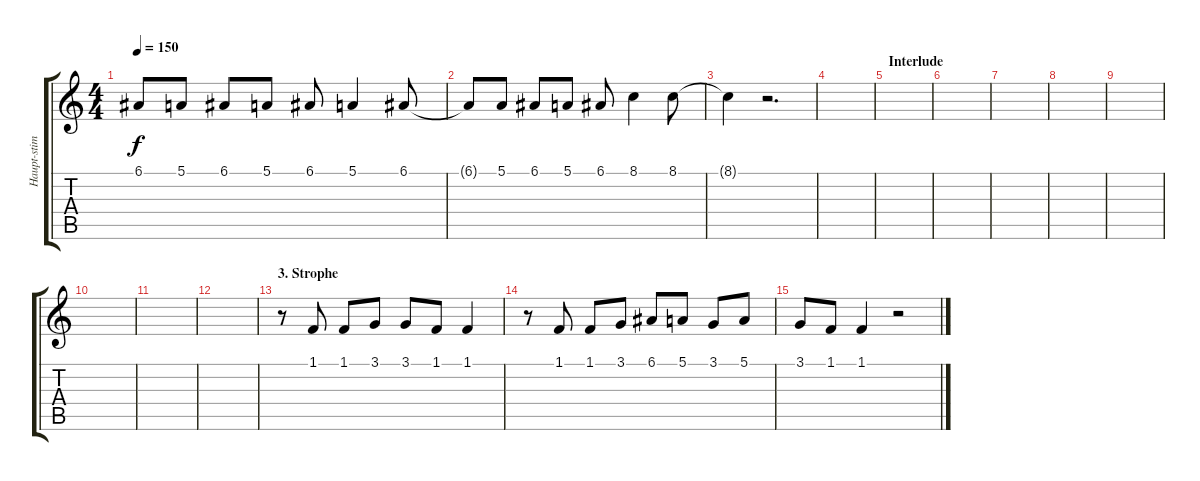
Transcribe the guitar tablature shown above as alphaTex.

\track ("Haupt-stimme" "Haupt-stim") {instrument sopranosax}
\staff {score tabs}
\tuning (E4 B3 G3 D3 A2 E2) {hide}
\ts (4 4)
\tempo 150
\clef g2
\ks c
6.1.8{dy f} 5.1.8 6.1.8 5.1.8 6.1.8 5.1.4 6.1.8 |
6.1{t}.8 5.1.8 6.1.8 5.1.8 6.1.8 8.1.4 8.1.8 |
8.1{t}.4 r.2{d} |
|
\section ("" "Interlude")
|
|
|
|
|
|
|
|
\section ("" "3. Strophe")
r.8 1.1.8 1.1.8 3.1.8 3.1.8 1.1.8 1.1.4 |
r.8 1.1.8 1.1.8 3.1.8 6.1.8 5.1.8 3.1.8 5.1.8 |
3.1.8 1.1.8 1.1.4 r.2
